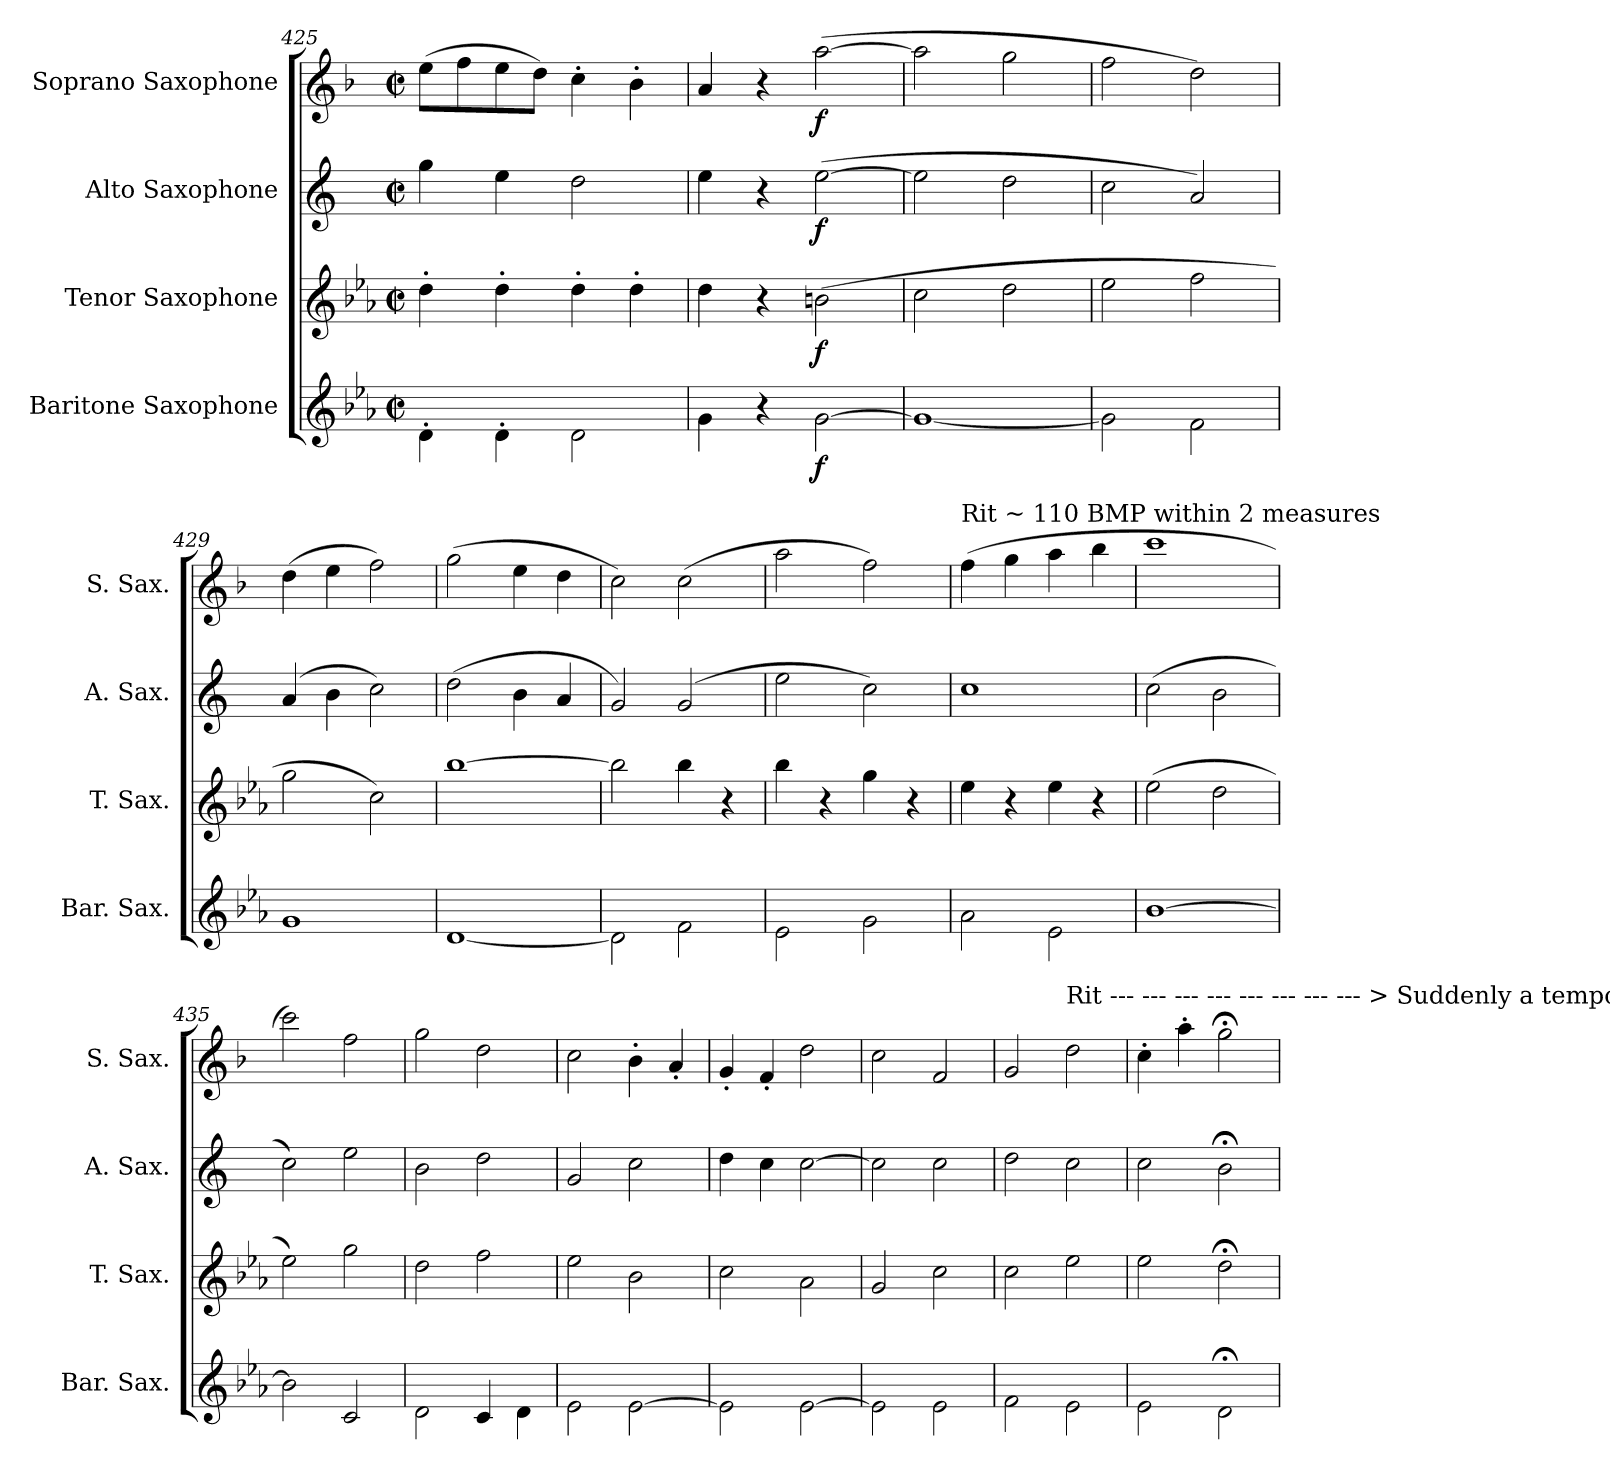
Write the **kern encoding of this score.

**kern	**dynam	**kern	**dynam	**kern	**dynam	**kern	**dynam
*part4	*part4	*part3	*part3	*part2	*part2	*part1	*part1
*staff4	*staff4	*staff3	*staff3	*staff2	*staff2	*staff1	*staff1
*I"Baritone Saxophone	*	*I"Tenor Saxophone	*	*I"Alto Saxophone	*	*I"Soprano Saxophone	*
*I'Bar. Sax.	*	*I'T. Sax.	*	*I'A. Sax.	*	*I'S. Sax.	*
*clefG2	*	*clefG2	*	*clefG2	*	*clefG2	*
*ITrd12c21	*	*ITrd8c14	*	*ITrd5c9	*	*ITrd1c2	*
*k[b-e-a-]	*	*k[b-e-a-]	*	*k[b-e-a-]	*	*k[b-e-a-]	*
*M2/2	*	*M2/2	*	*M2/2	*	*M2/2	*
*met(c|)	*	*met(c|)	*	*met(c|)	*	*met(c|)	*
=425	=425	=425	=425	=425	=425	=425	=425
4D'\	.	4d'\	.	4b-\	.	(8dd\L	.
.	.	.	.	.	.	8ee-\	.
4D'\	.	4d'\	.	4g\	.	8dd\	.
.	.	.	.	.	.	8cc\J)	.
2D\	.	4d'\	.	2f\	.	4b-'\	.
.	.	4d'\	.	.	.	4a-'\	.
!!LO:PB:g=z
=426	=426	=426	=426	=426	=426	=426	=426
4G\	.	4d\	.	4g\	.	4g/	.
4r	.	4r	.	4r	.	4r	.
!	!LO:DY:b	!	!LO:DY:b	!	!LO:DY:b	!	!LO:DY:b
[2G\	f	(2Bn\	f	([2g\	f	([2gg\	f
=427	=427	=427	=427	=427	=427	=427	=427
1G_	.	2c\	.	2g\]	.	2gg\]	.
.	.	2d\	.	2f\	.	2ff\	.
=428	=428	=428	=428	=428	=428	=428	=428
2G\]	.	2e-\	.	2e-\	.	2ee-\	.
2F\	.	2f\	.	2c/)	.	2cc\)	.
=429	=429	=429	=429	=429	=429	=429	=429
1G	.	2g\	.	(4c/	.	(4cc\	.
.	.	.	.	4d\	.	4dd\	.
.	.	2c\)	.	2e-\)	.	2ee-\)	.
=430	=430	=430	=430	=430	=430	=430	=430
[1D	.	[1b-	.	(2f\	.	(2ff\	.
.	.	.	.	4d\	.	4dd\	.
.	.	.	.	4c/	.	4cc\	.
=431	=431	=431	=431	=431	=431	=431	=431
2D\]	.	2b-\]	.	2B-/)	.	2b-\)	.
2F\	.	4b-\	.	(2B-/	.	(2b-\	.
.	.	4r	.	.	.	.	.
=432	=432	=432	=432	=432	=432	=432	=432
2E-\	.	4b-\	.	2g\	.	2gg\	.
.	.	4r	.	.	.	.	.
2G\	.	4g\	.	2e-\)	.	2ee-\)	.
.	.	4r	.	.	.	.	.
=433	=433	=433	=433	=433	=433	=433	=433
*	*	*	*	*	*	*MM240	*
!	!	!	!	!	!	!LO:TX:a:t=Rit ~ 110 BMP within 2 measures	!
2A-\	.	4e-\	.	1e-	.	(4ee-\	.
.	.	4r	.	.	.	4ff\	.
2E-\	.	4e-\	.	.	.	4gg\	.
.	.	4r	.	.	.	4aa-\	.
=434	=434	=434	=434	=434	=434	=434	=434
*	*	*	*	*	*	*MM220	*
[1B-	.	(2e-\	.	(2e-\	.	1bb-	.
.	.	2d\	.	2d\	.	.	.
=435	=435	=435	=435	=435	=435	=435	=435
2B-\]	.	2e-\)	.	2e-\)	.	2bb-\)	.
2C/	.	2g\	.	2g\	.	2ee-\	.
=436	=436	=436	=436	=436	=436	=436	=436
2D\	.	2d\	.	2d\	.	2ff\	.
4C/	.	2f\	.	2f\	.	2cc\	.
4D\	.	.	.	.	.	.	.
=437	=437	=437	=437	=437	=437	=437	=437
2E-\	.	2e-\	.	2B-/	.	2b-\	.
[2E-\	.	2B-\	.	2e-\	.	4a-'\	.
.	.	.	.	.	.	4g'/	.
=438	=438	=438	=438	=438	=438	=438	=438
2E-\]	.	2c\	.	4f\	.	4f'/	.
.	.	.	.	4e-\	.	4e-'/	.
*	*	*	*	*	*	*MM214	*
[2E-\	.	2A-\	.	[2e-\	.	2cc\	.
=439	=439	=439	=439	=439	=439	=439	=439
*	*	*	*	*	*	*MM212	*
2E-\]	.	2G/	.	2e-\]	.	2b-\	.
*	*	*	*	*	*	*MM206	*
2E-\	.	2c\	.	2e-\	.	2e-/	.
!!LO:LB:g=z
=440	=440	=440	=440	=440	=440	=440	=440
2F\	.	2c\	.	2f\	.	2f/	.
*	*	*	*	*	*	*MM202	*
!	!	!	!	!	!	!LO:TX:a:t=Rit   ---  ---   ---   ---   ---   ---   ---   ---       > Suddenly a tempo	!
2E-\	.	2e-\	.	2e-\	.	2cc\	.
=441	=441	=441	=441	=441	=441	=441	=441
*	*	*	*	*	*	*MM200	*
2E-\	.	2e-\	.	2e-\	.	4b-'\	.
.	.	.	.	.	.	4gg'\	.
2D;<\	.	2d;<\	.	2d;<\	.	2ff;<\	.
=	=	=	=	=	=	=	=
*-	*-	*-	*-	*-	*-	*-	*-
